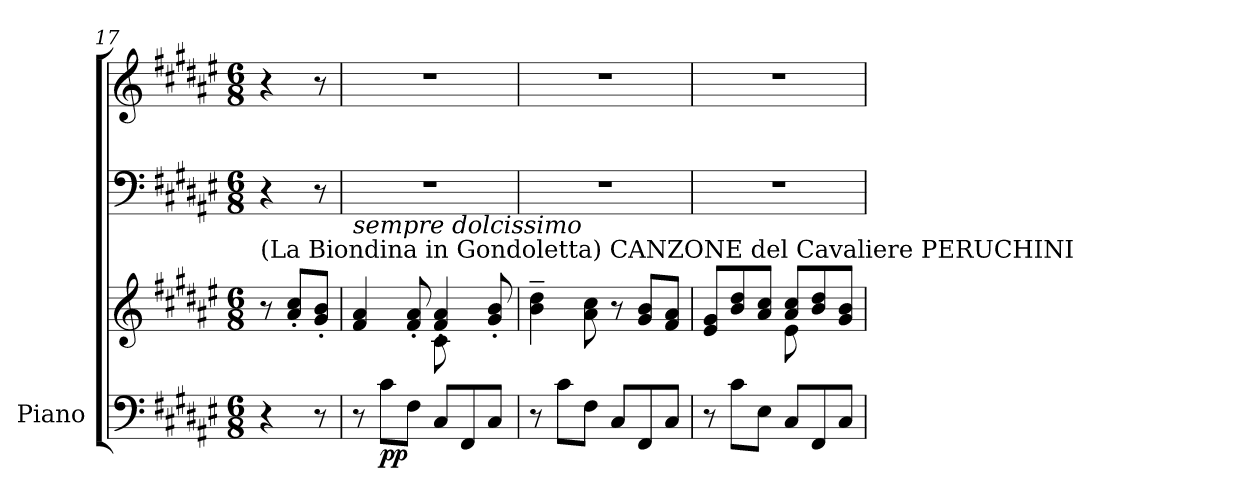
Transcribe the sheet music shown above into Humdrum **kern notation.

**kern	**kern	**kern	**kern	**dynam
*part1	*part1	*part1	*part1	*part1
*staff4	*staff3	*staff2	*staff1	*staff1/2/3/4
*I"Piano	*	*	*	*
*I'Pno.	*	*	*	*
!!LO:LB:g=z
*clefF4	*clefG2	*clefF4	*clefG2	*
*k[f#c#g#d#a#e#]	*k[f#c#g#d#a#e#]	*k[f#c#g#d#a#e#]	*k[f#c#g#d#a#e#]	*
*M6/8	*M6/8	*M6/8	*M6/8	*
=17	=17	=17	=17	=17
!	!LO:TX:a:t=(La Biondina in Gondoletta)   CANZONE del Cavaliere PERUCHINI	!	!	!
4r	8r	4r	4r	.
.	8a#/' 8cc#/'L	.	.	.
8r	8g#/' 8b/'J	8r	8r	.
=18	=18	=18	=18	=18
*	*^	*	*	*
!	!LO:TX:a:i:t=sempre dolcissimo	!	!	!	!
8r	4ryy	4f#/ 4a#/	2.r	2.r	.
!	!	!	!	!	!LO:DY:b=4
8c#\L	.	.	.	.	pp
8F#\J	8ryy	8f#/' 8a#/'	.	.	.
8C#/L	8c#\	4f#/' 4a#/'	.	.	.
8FF#/	4ryy	.	.	.	.
8C#/J	.	8g#/' 8b/'	.	.	.
*	*v	*v	*	*	*
=19	=19	=19	=19	=19
8r	4b\~ 4dd#\~	2.r	2.r	.
8c#\L	.	.	.	.
8F#\J	8a#\ 8cc#\	.	.	.
8C#/L	8r	.	.	.
8FF#/	8g#/ 8b/L	.	.	.
8C#/J	8f#/ 8a#/J	.	.	.
=20	=20	=20	=20	=20
*	*^	*	*	*
8r	4ryy	8e#/ 8g#/L	2.r	2.r	.
8c#\L	.	8b/ 8dd#/	.	.	.
8E#\J	8ryy	8a#/ 8cc#/J	.	.	.
8C#/L	8e#\	8a#/ 8cc#/L	.	.	.
8FF#/	4ryy	8b/ 8dd#/	.	.	.
8C#/J	.	8g#/ 8b/J	.	.	.
*	*v	*v	*	*	*
=	=	=	=	=
*-	*-	*-	*-	*-
